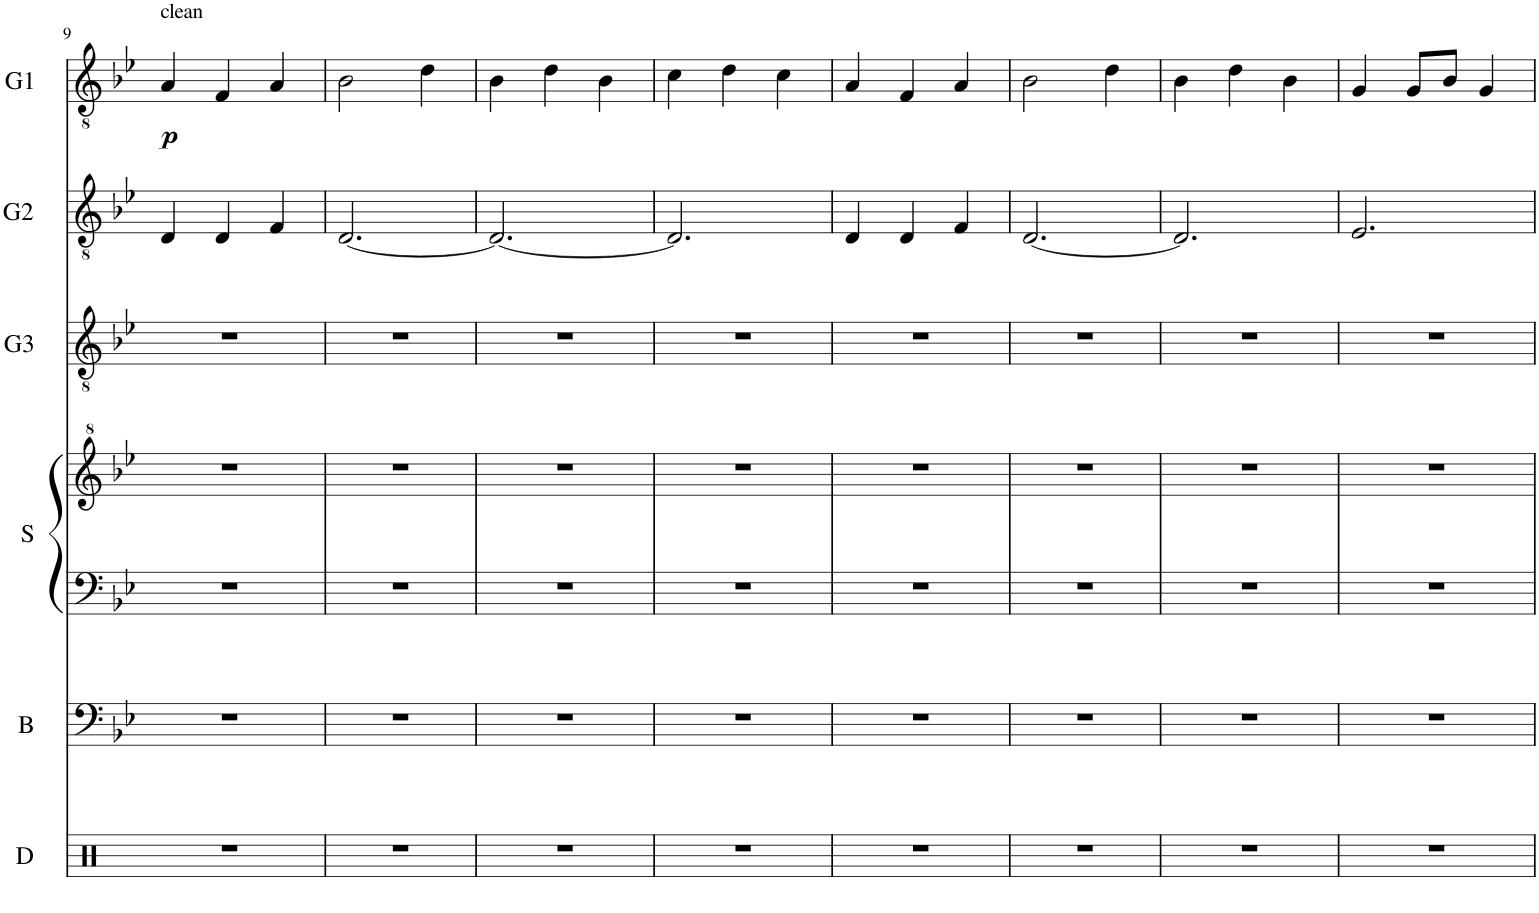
**kern	**kern	**kern	**kern	**kern	**kern	**kern	**dynam
*part6	*part5	*part4	*part4	*part3	*part2	*part1	*part1
*staff7	*staff6	*staff5	*staff4	*staff3	*staff2	*staff1	*staff1
*I"Drums	*I"Bass	*I"Synth	*	*I"Guitar 3	*I"Guitar 2	*I"Guitar 1	*
*I'D	*I'B	*I'S	*	*I'G3	*I'G2	*I'G1	*
!!LO:PB:g=z
*clefX	*clefF4	*clefF4	*clefG^2	*clefGv2	*clefGv2	*clefGv2	*
*	*Trd7c12	*	*	*	*	*	*
*k[b-e-]	*k[b-e-]	*k[b-e-]	*k[b-e-]	*k[b-e-]	*k[b-e-]	*k[b-e-]	*
*M3/4	*M3/4	*M3/4	*M3/4	*M3/4	*M3/4	*M3/4	*
=9	=9	=9	=9	=9	=9	=9	=9
!	!	!	!	!	!	!LO:TX:a:t=clean	!
!	!	!	!	!	!	!	!LO:DY:b
2.r	2.r	2.r	2.r	2.r	4D/	4A/	p
.	.	.	.	.	4D/	4F/	.
.	.	.	.	.	4F/	4A/	.
=10	=10	=10	=10	=10	=10	=10	=10
2.r	2.r	2.r	2.r	2.r	[2.D/	2B-\	.
.	.	.	.	.	.	4d\	.
=11	=11	=11	=11	=11	=11	=11	=11
2.r	2.r	2.r	2.r	2.r	2.D/_	4B-\	.
.	.	.	.	.	.	4d\	.
.	.	.	.	.	.	4B-\	.
=12	=12	=12	=12	=12	=12	=12	=12
2.r	2.r	2.r	2.r	2.r	2.D/]	4c\	.
.	.	.	.	.	.	4d\	.
.	.	.	.	.	.	4c\	.
=13	=13	=13	=13	=13	=13	=13	=13
2.r	2.r	2.r	2.r	2.r	4D/	4A/	.
.	.	.	.	.	4D/	4F/	.
.	.	.	.	.	4F/	4A/	.
=14	=14	=14	=14	=14	=14	=14	=14
2.r	2.r	2.r	2.r	2.r	[2.D/	2B-\	.
.	.	.	.	.	.	4d\	.
=15	=15	=15	=15	=15	=15	=15	=15
2.r	2.r	2.r	2.r	2.r	2.D/]	4B-\	.
.	.	.	.	.	.	4d\	.
.	.	.	.	.	.	4B-\	.
=16	=16	=16	=16	=16	=16	=16	=16
2.r	2.r	2.r	2.r	2.r	2.E-/	4G/	.
.	.	.	.	.	.	8G/L	.
.	.	.	.	.	.	8B-/J	.
.	.	.	.	.	.	4G/	.
=	=	=	=	=	=	=	=
*-	*-	*-	*-	*-	*-	*-	*-
